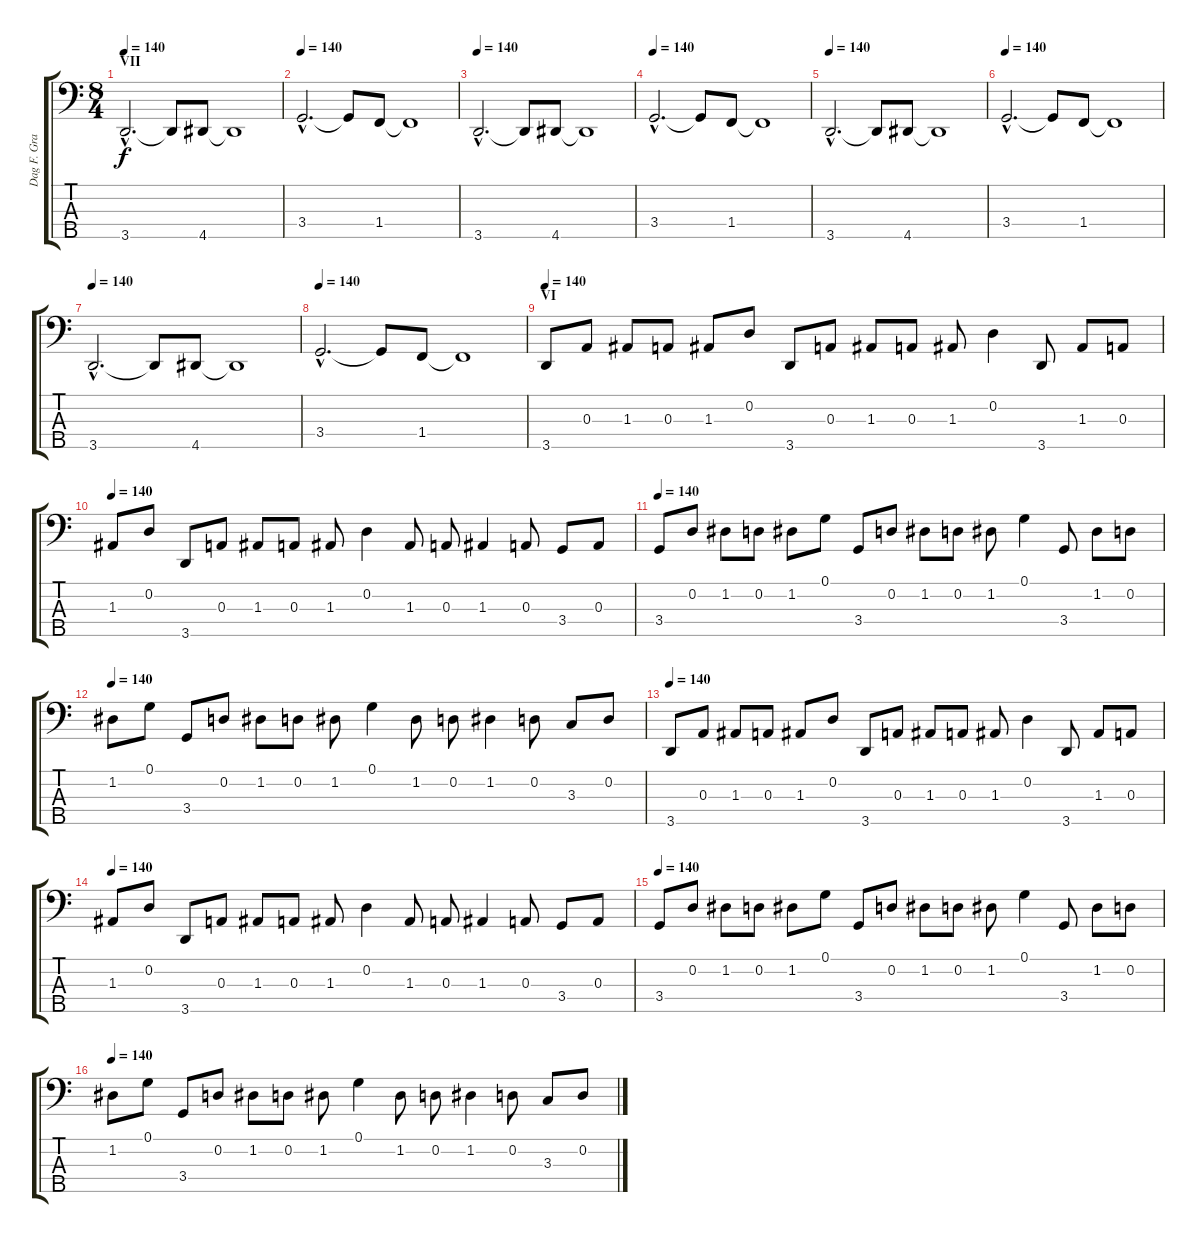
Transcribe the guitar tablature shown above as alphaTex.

\track ("Dag F. Gravem" "Dag F. Gra") {instrument electricbassfinger}
\staff {score tabs}
\tuning (G2 D2 A1 E1 B0) {hide}
\ts (8 4)
\section ("" "VII")
\tempo 140
\clef f4
\ks c
3.5{hac}.2{d dy f instrument synthbass2} 3.5{t}.8 4.5.8 4.5{t}.1 |
\tempo 140
3.4{hac}.2{d instrument synthbass2} 3.4{t}.8 1.4.8 1.4{t}.1 |
\tempo 140
3.5{hac}.2{d instrument synthbass2} 3.5{t}.8 4.5.8 4.5{t}.1 |
\tempo 140
3.4{hac}.2{d instrument synthbass2} 3.4{t}.8 1.4.8 1.4{t}.1 |
\tempo 140
3.5{hac}.2{d instrument synthbass2} 3.5{t}.8 4.5.8 4.5{t}.1 |
\tempo 140
3.4{hac}.2{d instrument synthbass2} 3.4{t}.8 1.4.8 1.4{t}.1 |
\tempo 140
3.5{hac}.2{d instrument synthbass2} 3.5{t}.8 4.5.8 4.5{t}.1 |
\tempo 140
3.4{hac}.2{d instrument synthbass2} 3.4{t}.8 1.4.8 1.4{t}.1 |
\section ("" "VI")
\tempo 140
3.5.8{volume 16 instrument synthbass2} 0.3.8 1.3.8 0.3.8 1.3.8 0.2.8 3.5.8 0.3.8 1.3.8 0.3.8 1.3.8 0.2.4 3.5.8 1.3.8 0.3.8 |
\tempo 140
1.3.8{volume 16 instrument synthbass2} 0.2.8 3.5.8 0.3.8 1.3.8 0.3.8 1.3.8 0.2.4 1.3.8 0.3.8 1.3.4 0.3.8 3.4.8 0.3.8 |
\tempo 140
3.4.8{volume 16 instrument synthbass2} 0.2.8 1.2.8 0.2.8 1.2.8 0.1.8 3.4.8 0.2.8 1.2.8 0.2.8 1.2.8 0.1.4 3.4.8 1.2.8 0.2.8 |
\tempo 140
1.2.8{volume 16 instrument synthbass2} 0.1.8 3.4.8 0.2.8 1.2.8 0.2.8 1.2.8 0.1.4 1.2.8 0.2.8 1.2.4 0.2.8 3.3.8 0.2.8 |
\tempo 140
3.5.8{volume 16 instrument synthbass2} 0.3.8 1.3.8 0.3.8 1.3.8 0.2.8 3.5.8 0.3.8 1.3.8 0.3.8 1.3.8 0.2.4 3.5.8 1.3.8 0.3.8 |
\tempo 140
1.3.8{volume 16 instrument synthbass2} 0.2.8 3.5.8 0.3.8 1.3.8 0.3.8 1.3.8 0.2.4 1.3.8 0.3.8 1.3.4 0.3.8 3.4.8 0.3.8 |
\tempo 140
3.4.8{volume 16 instrument synthbass2} 0.2.8 1.2.8 0.2.8 1.2.8 0.1.8 3.4.8 0.2.8 1.2.8 0.2.8 1.2.8 0.1.4 3.4.8 1.2.8 0.2.8 |
\tempo 140
1.2.8{volume 16 instrument synthbass2} 0.1.8 3.4.8 0.2.8 1.2.8 0.2.8 1.2.8 0.1.4 1.2.8 0.2.8 1.2.4 0.2.8 3.3.8 0.2.8
